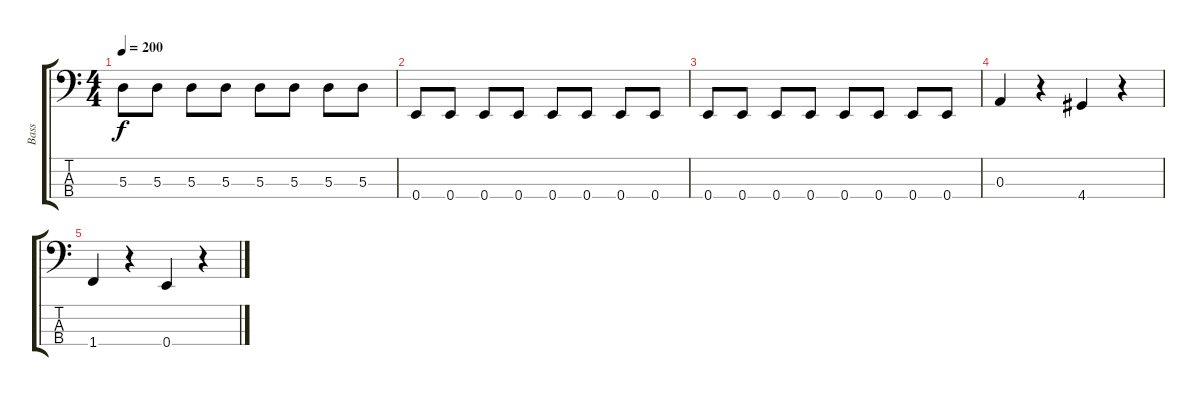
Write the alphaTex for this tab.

\track ("Bass" "Bass") {instrument electricbassfinger}
\staff {score tabs}
\tuning (G2 D2 A1 E1) {hide}
\ts (4 4)
\tempo 200
\clef f4
\ks c
5.3.8{dy f} 5.3.8 5.3.8 5.3.8 5.3.8 5.3.8 5.3.8 5.3.8 |
0.4.8 0.4.8 0.4.8 0.4.8 0.4.8 0.4.8 0.4.8 0.4.8 |
0.4.8 0.4.8 0.4.8 0.4.8 0.4.8 0.4.8 0.4.8 0.4.8 |
0.3.4 r.4 4.4.4 r.4 |
1.4.4 r.4 0.4.4 r.4
